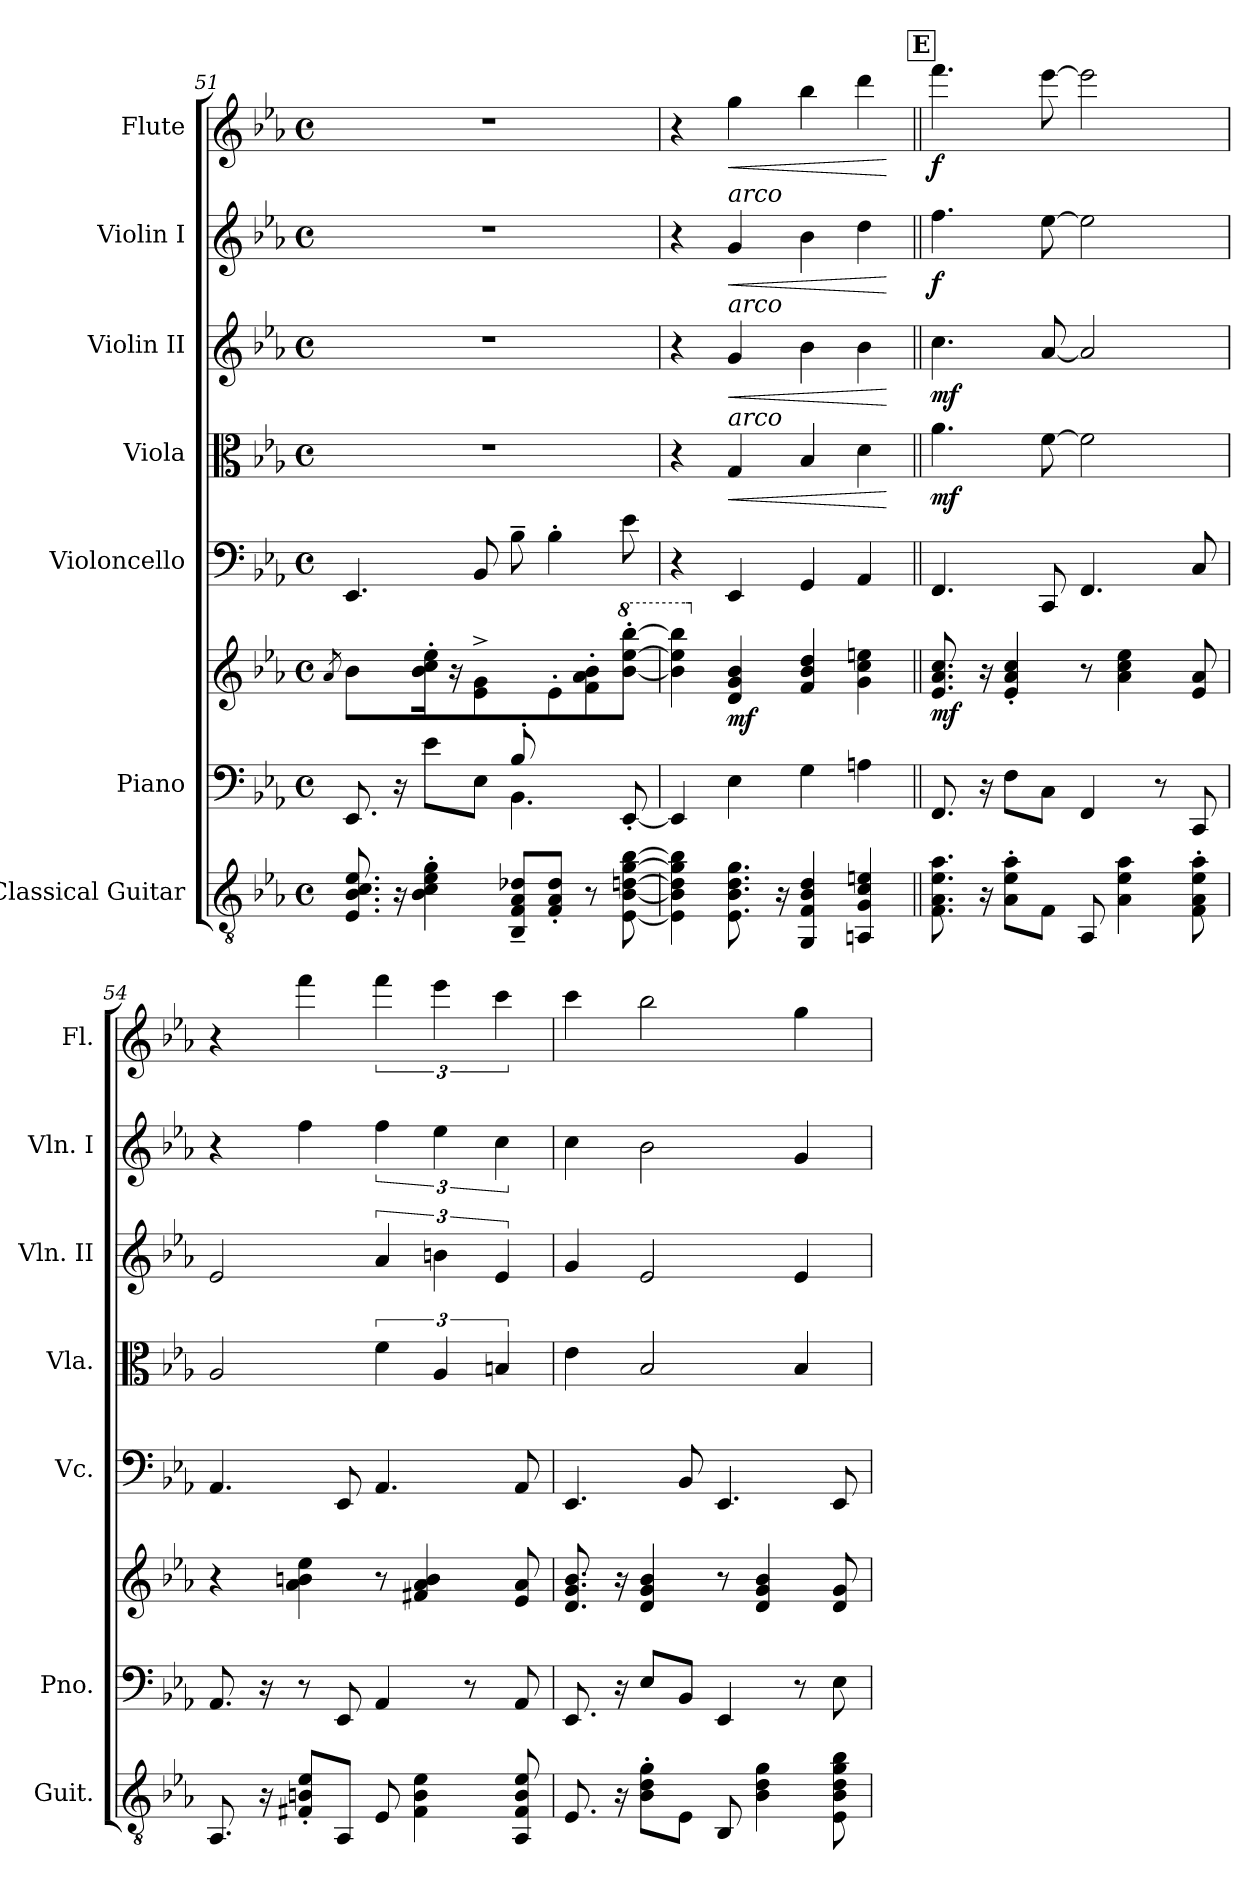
**kern	**kern	**kern	**dynam	**kern	**kern	**dynam	**kern	**dynam	**kern	**dynam	**kern	**dynam
*part7	*part6	*part6	*part6	*part5	*part4	*part4	*part3	*part3	*part2	*part2	*part1	*part1
*staff8	*staff7	*staff6	*staff6/7	*staff5	*staff4	*staff4	*staff3	*staff3	*staff2	*staff2	*staff1	*staff1
*I"Classical Guitar	*I"Piano	*	*	*I"Violoncello	*I"Viola	*	*I"Violin II	*	*I"Violin I	*	*I"Flute	*
*I'Guit.	*I'Pno.	*	*	*I'Vc.	*I'Vla.	*	*I'Vln. II	*	*I'Vln. I	*	*I'Fl.	*
*clefGv2	*clefF4	*clefG2	*	*clefF4	*clefC3	*	*clefG2	*	*clefG2	*	*clefG2	*
*k[b-e-a-]	*k[b-e-a-]	*k[b-e-a-]	*	*k[b-e-a-]	*k[b-e-a-]	*	*k[b-e-a-]	*	*k[b-e-a-]	*	*k[b-e-a-]	*
*M4/4	*M4/4	*M4/4	*	*M4/4	*M4/4	*	*M4/4	*	*M4/4	*	*M4/4	*
*met(c)	*met(c)	*met(c)	*	*met(c)	*met(c)	*	*met(c)	*	*met(c)	*	*met(c)	*
=51	=51	=51	=51	=51	=51	=51	=51	=51	=51	=51	=51	=51
.	.	8qa-/	.	.	.	.	.	.	.	.	.	.
*	*^	*	*	*	*	*	*	*	*	*	*	*
8.E-/ 8.B-/ 8.c/ 8.e-/	2ryy	8.EE-/	4b-\	.	4.EE-/	1r	.	1r	.	1r	.	1r	.
16r	.	16r	.	.	.	.	.	.	.	.	.	.	.
4B-\' 4c\' 4e-\' 4g\'	.	8e-\L	16b-\' 16cc\' 16ee-\'	.	.	.	.	.	.	.	.	.	.
.	.	.	16r	.	.	.	.	.	.	.	.	.	.
.	.	8E-\J	8e-/^ 8g/^	.	8BB-/	.	.	.	.	.	.	.	.
8BB-/~ 8F/~ 8A-/~ 8d-X/~L	8B-'/L	4.BB-\	8ryy	.	8B-~\	.	.	.	.	.	.	.	.
8F/' 8A-/' 8d-/'J	4.ryy	.	8e-'\	.	4B-'\	.	.	.	.	.	.	.	.
8r	.	.	8f\' 8a-\' 8b-\'	.	.	.	.	.	.	.	.	.	.
*	*	*	*8va	*	*	*	*	*	*	*	*	*	*
[8E-\ [8B-\ [8dn\ [8g\ [8b-\	.	[8EE-'/	[8bb-\' [8eee-\' [8bbb-\'J	.	8e-\	.	.	.	.	.	.	.	.
*	*v	*v	*	*	*	*	*	*	*	*	*	*	*
=52	=52	=52	=52	=52	=52	=52	=52	=52	=52	=52	=52	=52
4E-\] 4B-\] 4d\] 4g\] 4b-\]	4EE-/]	4bb-\] 4eee-\] 4bbb-\]	.	4r	4r	.	4r	.	4r	.	4r	.
*	*	*X8va	*	*	*	*	*	*	*	*	*	*
!	!	!	!	!	!	!	!	!	!LO:TX:a:i:t=arco	!	!	!
!	!	!	!	!	!	!	!LO:TX:a:i:t=arco	!	!	!	!	!
!	!	!	!	!	!LO:TX:a:i:t=arco	!	!	!	!	!	!	!
!	!	!	!LO:DY:b	!	!	!LO:HP:b	!	!LO:HP:b	!	!LO:HP:b	!	!LO:HP:b
8.E-\ 8.B-\ 8.d\ 8.g\	4E-\	4d/ 4g/ 4b-/	mf	4EE-/	4G/	<	4g/	<	4g/	<	4gg\	<
16r	.	.	.	.	.	.	.	.	.	.	.	.
4GG/ 4F/ 4B-/ 4d/	4G\	4f/ 4b-/ 4dd/	.	4GG/	4B-/	.	4b-\	.	4b-\	.	4bb-\	.
4AAn/ 4G/ 4c/ 4en/	4An\	4g\ 4cc\ 4een\	.	4AA-/	4d\	.	4b-\	.	4dd\	.	4ddd\	.
.	.	.	.	.	.	[	.	[	.	[	.	[
!!LO:REH:place=s1:a:B:fs=11:t=E
=53||	=53||	=53||	=53||	=53||	=53||	=53||	=53||	=53||	=53||	=53||	=53||	=53||
!	!	!	!LO:DY:b	!	!	!LO:DY:b	!	!LO:DY:b	!	!LO:DY:b	!	!LO:DY:b
8.F\ 8.A-\ 8.e-\ 8.a-\	8.FF/	8.e-/ 8.a-/ 8.cc/	mf	4.FF/	4.a-\	mf	4.cc\	mf	4.ff\	f	4.fff\	f
16r	16r	16r	.	.	.	.	.	.	.	.	.	.
8A-\' 8e-\' 8a-\'L	8F\L	4e-/' 4a-/' 4cc/'	.	.	.	.	.	.	.	.	.	.
8F\J	8C\J	.	.	8CC/	[8f\	.	[8a-/	.	[8ee-\	.	[8eee-\	.
8AA-/	4FF/	8r	.	4.FF/	2f\]	.	2a-/]	.	2ee-\]	.	2eee-\]	.
4A-\ 4e-\ 4a-\	.	4a-\ 4cc\ 4ee-\	.	.	.	.	.	.	.	.	.	.
.	8r	.	.	.	.	.	.	.	.	.	.	.
8F\' 8A-\' 8e-\' 8a-\'	8CC/	8e-/ 8a-/	.	8C/	.	.	.	.	.	.	.	.
!!LO:PB:g=z
=54	=54	=54	=54	=54	=54	=54	=54	=54	=54	=54	=54	=54
8.AA-/	8.AA-/	4r	.	4.AA-/	2A-/	.	2e-/	.	4r	.	4r	.
16r	16r	.	.	.	.	.	.	.	.	.	.	.
8F#X/' 8Bn/' 8e-/'L	8r	4a-\ 4bn\ 4ee-\	.	.	.	.	.	.	4ff\	.	4fff\	.
8AA-/J	8EE-/	.	.	8EE-/	.	.	.	.	.	.	.	.
8E-/	4AA-/	8r	.	4.AA-/	6f\	.	6a-/	.	6ff\	.	6fff\	.
4F#\ 4B\ 4e-\	.	4f#X/ 4a-/ 4b/	.	.	.	.	.	.	.	.	.	.
.	.	.	.	.	6A-/	.	6bn\	.	6ee-\	.	6eee-\	.
.	8r	.	.	.	.	.	.	.	.	.	.	.
.	.	.	.	.	6Bn/	.	6e-/	.	6cc\	.	6ccc\	.
8AA-/ 8F#/ 8B/ 8e-/	8AA-/	8e-/ 8a-/	.	8AA-/	.	.	.	.	.	.	.	.
=55	=55	=55	=55	=55	=55	=55	=55	=55	=55	=55	=55	=55
8.E-/	8.EE-/	8.d/ 8.g/ 8.b-/	.	4.EE-/	4e-\	.	4g/	.	4cc\	.	4ccc\	.
16r	16r	16r	.	.	.	.	.	.	.	.	.	.
8B-\' 8d\' 8g\'L	8E-/L	4d/ 4g/ 4b-/	.	.	2B-/	.	2e-/	.	2b-\	.	2bb-\	.
8E-\J	8BB-/J	.	.	8BB-/	.	.	.	.	.	.	.	.
8BB-/	4EE-/	8r	.	4.EE-/	.	.	.	.	.	.	.	.
4B-\ 4d\ 4g\	.	4d/ 4g/ 4b-/	.	.	.	.	.	.	.	.	.	.
.	8r	.	.	.	4B-/	.	4e-/	.	4g/	.	4gg\	.
8E-\ 8B-\ 8d\ 8g\ 8b-\	8E-\	8d/ 8g/	.	8EE-/	.	.	.	.	.	.	.	.
=	=	=	=	=	=	=	=	=	=	=	=	=
*-	*-	*-	*-	*-	*-	*-	*-	*-	*-	*-	*-	*-
